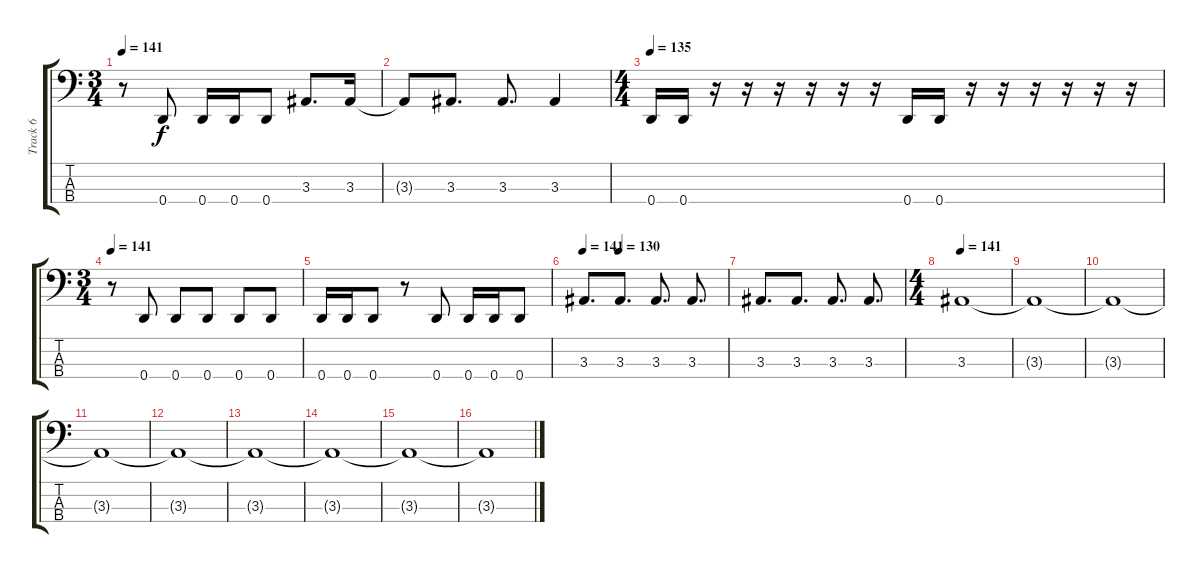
\track ("Track 6" "Track 6") {instrument electricbassfinger}
\staff {score tabs}
\tuning (F2 C2 G1 D1) {hide}
\ts (3 4)
\tempo 141
\clef f4
\ks c
r.8{dy f} 0.4.8 0.4.16 0.4.16 0.4.8 3.3.8{d} 3.3.16 |
3.3{t}.8 3.3.8{d} 3.3.8{d} 3.3.4 |
\ts (4 4)
\tempo 135
0.4.16 0.4.16 r.16 r.16 r.16 r.16 r.16 r.16 0.4.16 0.4.16 r.16 r.16 r.16 r.16 r.16 r.16 |
\ts (3 4)
\tempo 141
r.8 0.4.8 0.4.8 0.4.8 0.4.8 0.4.8 |
0.4.16 0.4.16 0.4.8 r.8 0.4.8 0.4.16 0.4.16 0.4.8 |
\tempo 141
\tempo (130 0.25)
3.3.8{d} 3.3.8{d} 3.3.8{d} 3.3.8{d} |
3.3.8{d} 3.3.8{d} 3.3.8{d} 3.3.8{d} |
\ts (4 4)
\tempo 141
3.3.1 |
3.3{t}.1 |
3.3{t}.1 |
3.3{t}.1 |
3.3{t}.1 |
3.3{t}.1 |
3.3{t}.1 |
3.3{t}.1 |
3.3{t}.1
